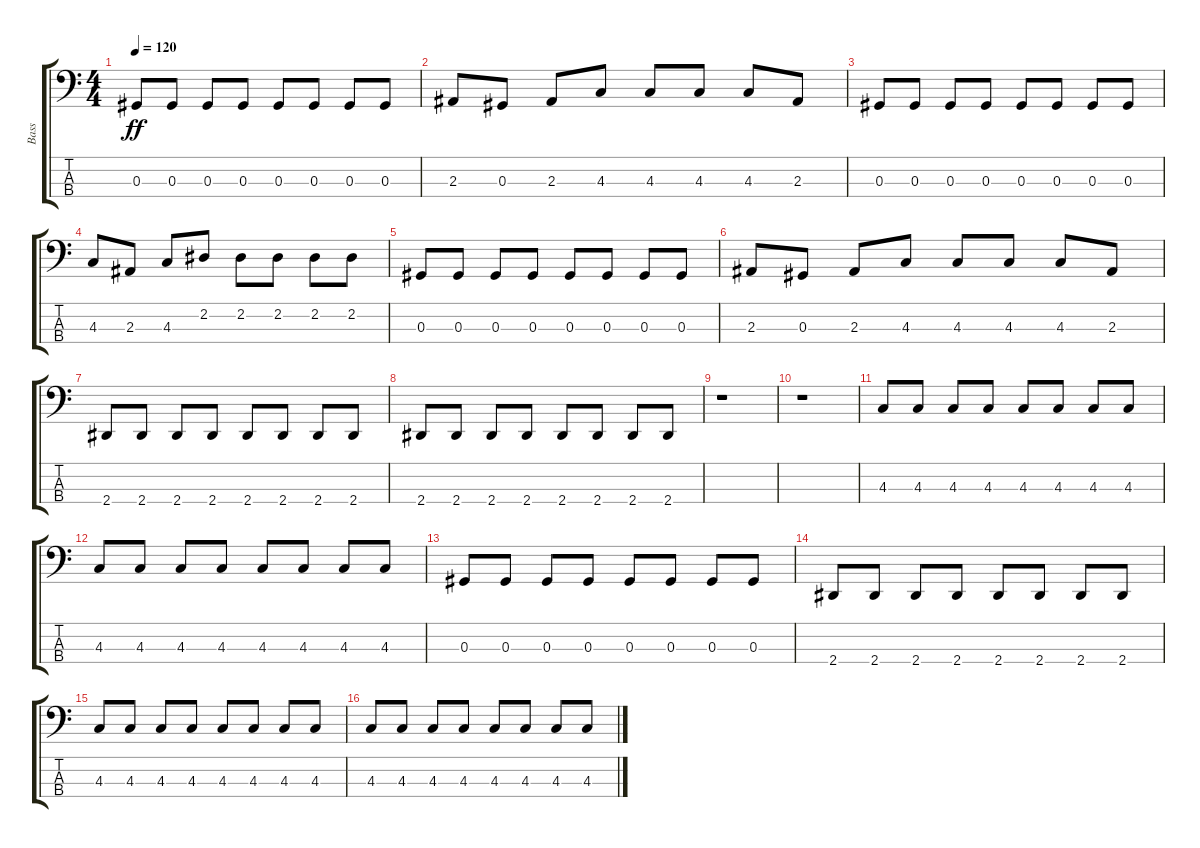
\track ("Bass" "Bass") {instrument electricbasspick}
\staff {score tabs}
\tuning (Gb2 Db2 Ab1 Db1) {hide}
\ts (4 4)
\tempo 120
\clef f4
\ks c
0.3.8{dy ff} 0.3.8 0.3.8 0.3.8 0.3.8 0.3.8 0.3.8 0.3.8 |
2.3.8 0.3.8 2.3.8 4.3.8 4.3.8 4.3.8 4.3.8 2.3.8 |
0.3.8 0.3.8 0.3.8 0.3.8 0.3.8 0.3.8 0.3.8 0.3.8 |
4.3.8 2.3.8 4.3.8 2.2.8 2.2.8 2.2.8 2.2.8 2.2.8 |
0.3.8 0.3.8 0.3.8 0.3.8 0.3.8 0.3.8 0.3.8 0.3.8 |
2.3.8 0.3.8 2.3.8 4.3.8 4.3.8 4.3.8 4.3.8 2.3.8 |
2.4.8 2.4.8 2.4.8 2.4.8 2.4.8 2.4.8 2.4.8 2.4.8 |
2.4.8 2.4.8 2.4.8 2.4.8 2.4.8 2.4.8 2.4.8 2.4.8 |
r.1 |
r.1 |
4.3.8 4.3.8 4.3.8 4.3.8 4.3.8 4.3.8 4.3.8 4.3.8 |
4.3.8 4.3.8 4.3.8 4.3.8 4.3.8 4.3.8 4.3.8 4.3.8 |
0.3.8 0.3.8 0.3.8 0.3.8 0.3.8 0.3.8 0.3.8 0.3.8 |
2.4.8 2.4.8 2.4.8 2.4.8 2.4.8 2.4.8 2.4.8 2.4.8 |
4.3.8 4.3.8 4.3.8 4.3.8 4.3.8 4.3.8 4.3.8 4.3.8 |
4.3.8 4.3.8 4.3.8 4.3.8 4.3.8 4.3.8 4.3.8 4.3.8
